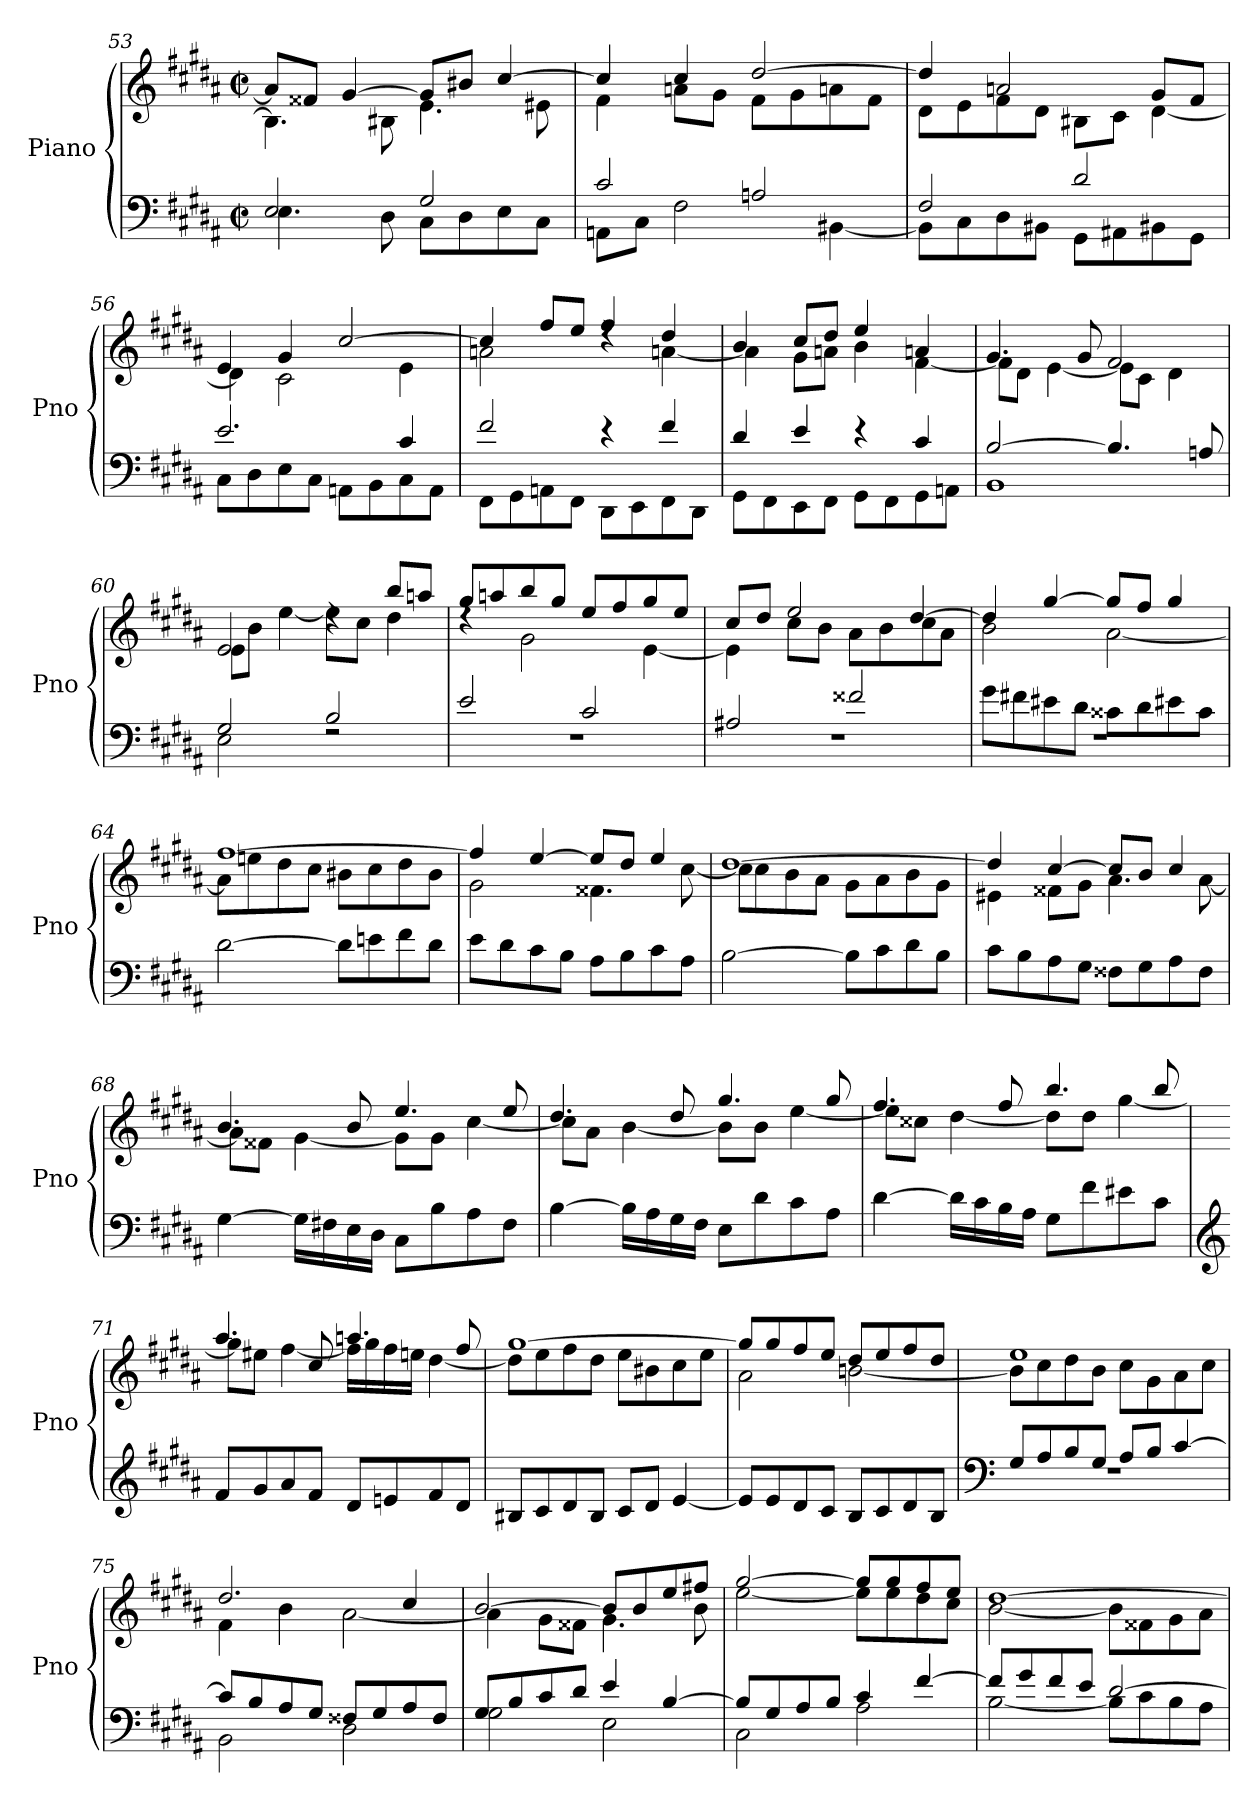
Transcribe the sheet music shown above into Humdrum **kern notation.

**kern	**kern
*part1	*part1
*staff2	*staff1
*I"Piano	*
*I'Pno	*
*clefF4	*clefG2
*k[f#c#g#d#a#]	*k[f#c#g#d#a#]
*M2/2	*M2/2
*met(c|)	*met(c|)
=53	=53
*^	*^
2E/	4.E\	8a/L]	4.B\]
.	.	8f##X/J	.
.	.	[4g#/	.
.	8D#\	.	8B#X\
2G#/	8C#\L	8g#/L]	4.e\
.	8D#\	8b#X/J	.
.	8E\	[4cc#/	.
.	8C#\J	.	8e#X\
=54	=54	=54	=54
2c#/	8AAn\L	4cc#/]	4f#\
.	8C#\J	.	.
.	2F#\	4cc#/	8an\L
.	.	.	8g#\J
2An/	.	[2dd#/	8f#\L
.	.	.	8g#\
.	[4BB#X\	.	8an\
.	.	.	8f#\J
=55	=55	=55	=55
2F#/	8BB#\L]	4dd#/]	8d#\L
.	8C#\	.	8e\
.	8D#\	2an/	8f#\
.	8BB#X\J	.	8d#\J
2d#/	8GG#\L	.	8B#X\L
.	8AA#X\	.	8c#\J
.	8BB#X\	8g#/L	[4d#\
.	8GG#\J	8f#/J	.
!!LO:PB:g=z	!!
=56	=56	=56	=56
2.e/	8C#\L	4e/	4d#\]
.	8D#\	.	.
.	8E\	4g#/	2c#\
.	8C#\J	.	.
.	8AAn\L	[2cc#/	.
.	8BB\	.	.
4c#/	8C#\	.	4e\
.	8AA\J	.	.
=57	=57	=57	=57
2f#/	8FF#\L	4cc#/]	2an\
.	8GG#\	.	.
.	8AAn\	8ff#/L	.
.	8FF#\J	8ee/J	.
4r	8DD#\L	4ff#/	4rdd
.	8EE\	.	.
4f#/	8FF#\	4dd#/	[4an\
.	8DD#\J	.	.
=58	=58	=58	=58
4d#/	8GG#\L	4b/	4a\]
.	8FF#\	.	.
4e/	8EE\	8cc#/L	8g#\L
.	8FF#\J	8dd#/J	8an\J
4r	8GG#\L	4ee/	4b\
.	8FF#\	.	.
4c#/	8GG#\	4an/	[4f#\
.	8AAn\J	.	.
=59	=59	=59	=59
[2B/	1BB	4.g#/	8f#\L]
.	.	.	8d#\J
.	.	.	[4e\
.	.	8g#/	.
4.B/]	.	2f#/	8e\L]
.	.	.	8c#\J
.	.	.	4d#\
8An/	.	.	.
!!LO:LB:g=z	!!
=60	=60	=60	=60
2G#/	2E\	2e/	8e\L
.	.	.	8b\J
.	.	.	[4ee\
2B/	2rF	4rdd	8ee\L]
.	.	.	8cc#\J
.	.	8bb/L	4dd#\
.	.	8aan/J	.
=61	=61	=61	=61
2e/	1rF	8gg#/L	4rdd
.	.	8aan/	.
.	.	8bb/	2g#\
.	.	8gg#/J	.
2c#/	.	8ee/L	.
.	.	8ff#/	.
.	.	8gg#/	[4e\
.	.	8ee/J	.
=62	=62	=62	=62
2A#X/	1rF	8cc#/L	4e\]
.	.	8dd#/J	.
.	.	2ee/	8cc#\L
.	.	.	8b\J
2f##X/	.	.	8a#\L
.	.	.	8b\
.	.	[4dd#/	8cc#\
.	.	.	8a#\J
=63	=63	=63	=63
8g#\L	1rF	4dd#/]	2b\
8f#X\	.	.	.
8e#X\	.	[4gg#/	.
8d#\J	.	.	.
8c##X\L	.	8gg#/L]	[2a#\
8d#\	.	8ff#/J	.
8e#X\	.	4gg#/	.
8c##\J	.	.	.
*v	*v	*	*
!!LO:LB:g=z	!!
=64	=64	=64
[2d#\	[1ff#	8a#\L]
.	.	8een\
.	.	8dd#\
.	.	8cc#\J
8d#\L]	.	8b#X\L
8en\	.	8cc#\
8f#\	.	8dd#\
8d#\J	.	8b#\J
=65	=65	=65
8e\L	4ff#/]	2g#\
8d#\	.	.
8c#\	[4ee/	.
8B\J	.	.
8A#\L	8ee/L]	4.f##X\
8B\	8dd#/J	.
8c#\	4ee/	.
8A#\J	.	[8cc#\
=66	=66	=66
[2B\	[1dd#	8cc#\L]
.	.	8cc#\
.	.	8b\
.	.	8a#\J
8B\L]	.	8g#\L
8c#\	.	8a#\
8d#\	.	8b\
8B\J	.	8g#\J
=67	=67	=67
8c#\L	4dd#/]	4e#X\
8B\	.	.
8A#\	[4cc#/	8f##X\L
8G#\J	.	8g#\J
8F##X\L	8cc#/L]	4.a#\
8G#\	8b/J	.
8A#\	4cc#/	.
8F##\J	.	[8a#\
=68	=68	=68
[4G#\	4.b/	8a#\L]
.	.	8f##X\J
16G#\LL]	.	[4g#\
16F#X\	.	.
16E\	8b/	.
16D#\JJ	.	.
8C#\L	4.ee/	8g#\L]
8B\	.	8g#\J
8A#\	.	[4cc#\
8F#\J	8ee/	.
!!LO:LB:g=z	!!
=69	=69	=69
[4B\	4.dd#/	8cc#\L]
.	.	8a#\J
16B\LL]	.	[4b\
16A#\	.	.
16G#\	8dd#/	.
16F#\JJ	.	.
8E\L	4.gg#/	8b\L]
8d#\	.	8b\J
8c#\	.	[4ee\
8A#\J	8gg#/	.
=70	=70	=70
[4d#\	4.ff#/	8ee\L]
.	.	8cc##X\J
16d#\LL]	.	[4dd#\
16c#\	.	.
16B\	8ff#/	.
16A#\JJ	.	.
8G#\L	4.bb/	8dd#\L]
8f#\	.	8dd#\J
8e#X\	.	[4gg#\
8c#\J	8bb/	.
=71	=71	=71
*clefG2	*	*
8f#/L	4.aa#/	8gg#\L]
8g#/	.	8ee#X\J
8a#/	.	[4ff#\
8f#/J	8cc#/	.
8d#/L	4.aan/	16ff#\LL]
.	.	16gg#\
8en/	.	16ff#\
.	.	16een\JJ
8f#/	.	[4dd#\
8d#/J	8ff#/	.
=72	=72	=72
8B#X/L	[1gg#	8dd#\L]
8c#/	.	8ee\
8d#/	.	8ff#\
8B#/J	.	8dd#\J
8c#/L	.	8ee\L
8d#/J	.	8b#X\
[4e/	.	8cc#\
.	.	8ee\J
!!LO:LB:g=z	!!
=73	=73	=73
8e/L]	8gg#/L]	2a#\
8e/	8gg#/	.
8d#/	8ff#/	.
8c#/J	8ee/J	.
8B/L	8dd#/L	[2bn\
8c#/	8ee/	.
8d#/	8ff#/	.
8B/J	8dd#/J	.
=74	=74	=74
*clefF4	*	*
*^	*	*
8G#/L	1rF	1ee	8b\L]
8A#/	.	.	8cc#\
8B/	.	.	8dd#\
8G#/J	.	.	8b\J
8A#/L	.	.	8cc#\L
8B/J	.	.	8g#\
[4c#/	.	.	8a#\
.	.	.	8cc#\J
=75	=75	=75	=75
8c#/L]	2BB\	2.dd#/	4f#\
8B/	.	.	.
8A#/	.	.	4b\
8G#/J	.	.	.
8F##X/L	2D#\	.	[2a#\
8G#/	.	.	.
8A#/	.	4cc#/	.
8F##/J	.	.	.
=76	=76	=76	=76
8G#/L	2G#\	[2b/	4a#\]
8B/	.	.	.
8c#/	.	.	8g#\L
8d#/J	.	.	8f##X\J
4e/	2E\	8b/L]	4.g#\
.	.	8b/	.
[4B/	.	8ee/	.
.	.	8ff#X/J	8b\
=77	=77	=77	=77
8B/L]	2C#\	[2gg#/	[2ee\
8G#/	.	.	.
8A#/	.	.	.
8B/J	.	.	.
4c#/	2A#\	8gg#/L]	8ee\L]
.	.	8gg#/	8ee\
[4f#/	.	8ff#/	8dd#\
.	.	8ee/J	8cc#\J
!!LO:PB:g=z	!!
=78	=78	=78	=78
8f#/L]	[2B\	[1dd#	[2b\
8g#/	.	.	.
8f#/	.	.	.
8e/J	.	.	.
[2d#/	8B\L]	.	8b\L]
.	8c#\	.	8f##X\
.	8B\	.	8g#\
.	8A#\J	.	8a#\J
*v	*v	*	*
*	*v	*v
=	=
*-	*-
